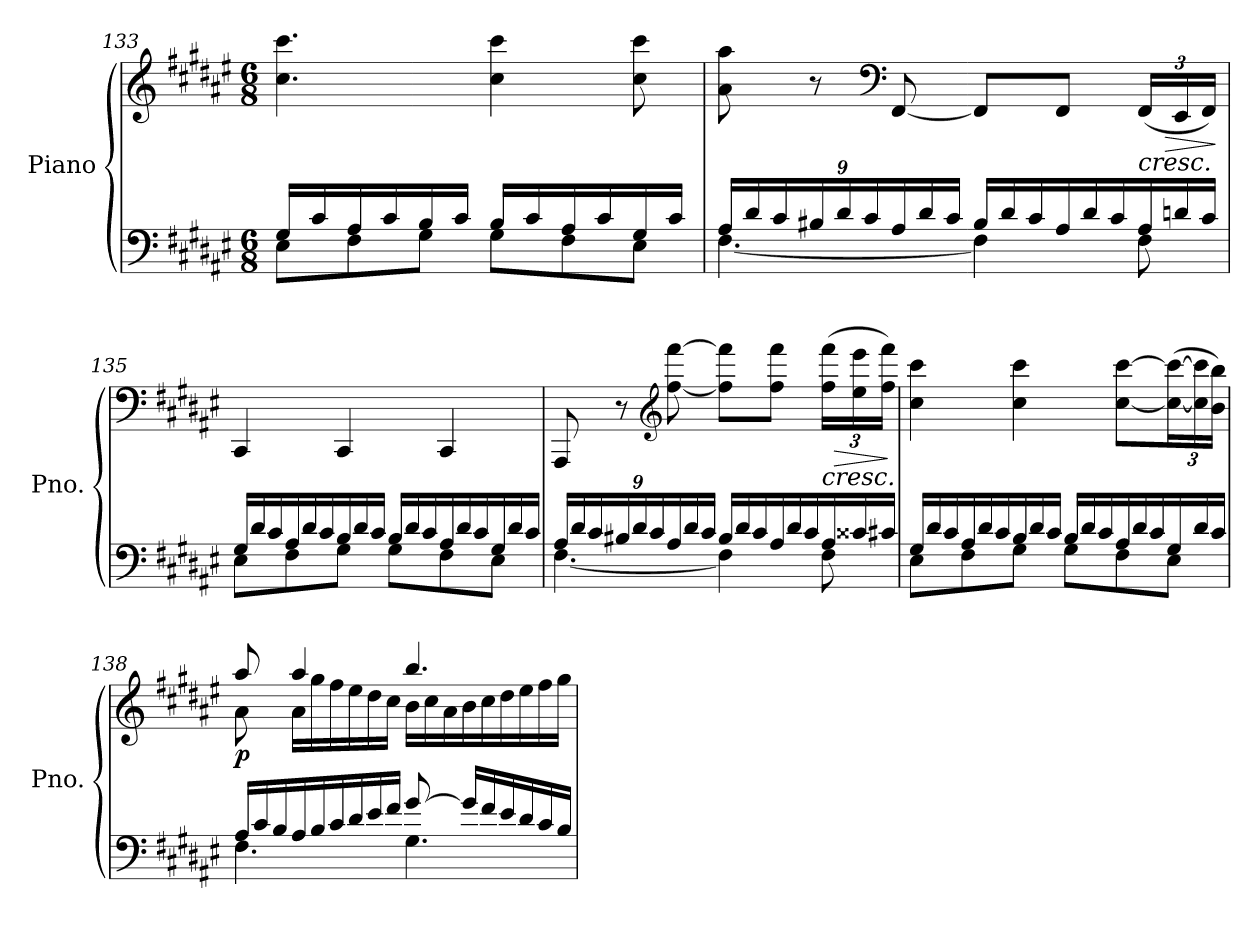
**kern	**kern	**dynam
*part1	*part1	*part1
*staff2	*staff1	*staff1/2
*I"Piano	*	*
*I'Pno.	*	*
!!LO:LB:g=z
*clefF4	*clefG2	*
*k[f#c#g#d#a#e#]	*k[f#c#g#d#a#e#]	*
*M6/8	*M6/8	*
=133	=133	=133
*^	*	*
16G#/LL	8E#\L	4.cc#\ 4.ccc#\	.
16c#/	.	.	.
16A#/	8F#\	.	.
16c#/	.	.	.
16B/	8G#\J	.	.
16c#/JJ	.	.	.
16B/LL	8G#\L	4cc#\ 4ccc#\	.
16c#/	.	.	.
16A#/	8F#\	.	.
16c#/	.	.	.
16G#/	8E#\J	8cc#\ 8ccc#\	.
16c#/JJ	.	.	.
!!LO:LB:g=z
=134	=134	=134	=134
*Xbrackettup	*	*	*
24A#/LL	[4.F#\	8a#\ 8aa#\	.
24d#/	.	.	.
24c#/	.	.	.
*Xtuplet	*	*	*
24B#X/	.	8r	.
24d#/	.	.	.
24c#/	.	.	.
*	*	*clefF4	*
24A#/	.	[8FF#/	.
24d#/	.	.	.
24c#/JJ	.	.	.
24B#/LL	4F#\]	8FF#/L]	.
24d#/	.	.	.
24c#/	.	.	.
24A#/	.	8FF#/J	.
24d#/	.	.	.
24c#/	.	.	.
*	*	*Xbrackettup	*
!	!	!	!LO:HP:b
24A#/	8F#\	(>24FF#/LL	<
!	!	!	!LO:HP:b
24dn/	.	24EE#/	>
24c#/JJ	.	24FF#/JJ)	[
*v	*v	*	*
.	.	]
!!LO:LB:g=z
=135	=135	=135
*^	*	*
24G#/LL	8E#\L	4CC#/	.
24d#/	.	.	.
24c#/	.	.	.
24A#/	8F#\	.	.
24d#/	.	.	.
24c#/	.	.	.
24B/	8G#\J	4CC#/	.
24d#/	.	.	.
24c#/JJ	.	.	.
24B/LL	8G#\L	.	.
24d#/	.	.	.
24c#/	.	.	.
24A#/	8F#\	4CC#/	.
24d#/	.	.	.
24c#/	.	.	.
24G#/	8E#\J	.	.
24d#/	.	.	.
24c#/JJ	.	.	.
!!LO:LB:g=z
=136	=136	=136	=136
*tuplet	*	*	*
24A#/LL	[4.F#\	8AAA#/	.
24d#/	.	.	.
24c#/	.	.	.
*Xtuplet	*	*	*
24B#X/	.	8r	.
24d#/	.	.	.
24c#/	.	.	.
*	*	*clefG2	*
24A#/	.	[8ff#\ [8fff#\	.
24d#/	.	.	.
24c#/JJ	.	.	.
24B#/LL	4F#\]	8ff#\] 8fff#\]L	.
24d#/	.	.	.
24c#/	.	.	.
24A#/	.	8ff#\ 8fff#\J	.
24d#/	.	.	.
24c#/	.	.	.
!	!	!	!LO:HP:b
24A#/	8F#\	(24ff#\ 24fff#\LL	<
!	!	!	!LO:HP:b
24c##X/	.	24ee#\ 24eee#\	>
24c#X/JJ	.	24ff#\ 24fff#\JJ)	[
*v	*v	*	*
.	.	]
!!LO:LB:g=z
=137	=137	=137
*^	*	*
24G#/LL	8E#\L	4cc#\ 4ccc#\	.
24d#/	.	.	.
24c#/	.	.	.
24A#/	8F#\	.	.
24d#/	.	.	.
24c#/	.	.	.
24B/	8G#\J	4cc#\ 4ccc#\	.
24d#/	.	.	.
24c#/JJ	.	.	.
24B/LL	8G#\L	.	.
24d#/	.	.	.
24c#/	.	.	.
24A#/	8F#\	[8cc#\ [8ccc#\L	.
24d#/	.	.	.
24c#/	.	.	.
24G#/	8E#\J	(24cc#\_ 24ccc#\_L	.
24d#/	.	24cc#\] 24ccc#\]	.
24c#/JJ	.	24b\ 24bb\JJ)	.
!!LO:PB:g=z
=138	=138	=138	=138
*	*	*^	*
!	!	!	!	!LO:DY:b
24A#/LL	4.F#\	8aa#/	8a#\	p
24c#/	.	.	.	.
24B/	.	.	.	.
*	*	*	*Xtuplet	*
24A#/	.	4aa#/	24a#\LL	.
24B/	.	.	24gg#\	.
24c#/	.	.	24ff#\	.
24d#/	.	.	24ee#\	.
24e#/	.	.	24dd#\	.
24f#/JJ	.	.	24cc#\JJ	.
[8g#/	4.G#\	4.bb/	24b\LL	.
.	.	.	24cc#\	.
.	.	.	24a#\	.
24g#/LL]	.	.	24b\	.
24f#/	.	.	24cc#\	.
24e#/	.	.	24dd#\	.
24d#/	.	.	24ee#\	.
24c#/	.	.	24ff#\	.
24B/JJ	.	.	24gg#\JJ	.
*v	*v	*	*	*
*	*v	*v	*
=	=	=
*-	*-	*-
